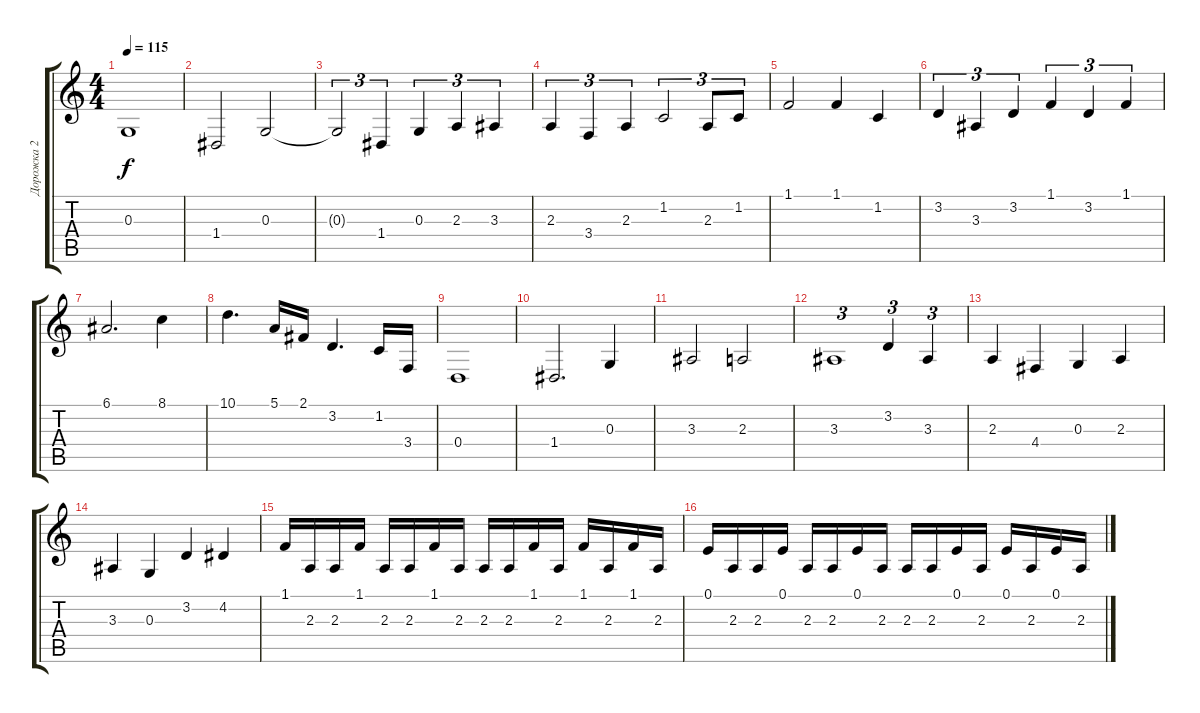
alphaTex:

\track ("Дорожка 2" "Дорожка 2") {instrument stringensemble1}
\staff {score tabs}
\tuning (E4 B3 G3 D3 A2 E2) {hide}
\ts (4 4)
\tempo 115
\clef g2
\ks c
0.3.1{dy f} |
1.4.2 0.3.2 |
0.3{t}.2{tu (3 2)} 1.4.4{tu (3 2)} 0.3.4{tu (3 2)} 2.3.4{tu (3 2)} 3.3.4{tu (3 2)} |
2.3.4{tu (3 2)} 3.4.4{tu (3 2)} 2.3.4{tu (3 2)} 1.2.2{tu (3 2)} 2.3.8{tu (3 2)} 1.2.8{tu (3 2)} |
1.1.2 1.1.4 1.2.4 |
3.2.4{tu (3 2)} 3.3.4{tu (3 2)} 3.2.4{tu (3 2)} 1.1.4{tu (3 2)} 3.2.4{tu (3 2)} 1.1.4{tu (3 2)} |
6.1.2{d} 8.1.4 |
10.1.4{d} 5.1.16 2.1.16 3.2.4{d} 1.2.16 3.4.16 |
0.4.1 |
1.4.2{d} 0.3.4 |
3.3.2 2.3.2 |
3.3.1{tu (3 2)} 3.2.4{tu (3 2)} 3.3.4{tu (3 2)} |
2.3.4 4.4.4 0.3.4 2.3.4 |
3.3.4 0.3.4 3.2.4 4.2.4 |
1.1.16 2.3.16 2.3.16 1.1.16 2.3.16 2.3.16 1.1.16 2.3.16 2.3.16 2.3.16 1.1.16 2.3.16 1.1.16 2.3.16 1.1.16 2.3.16 |
0.1.16 2.3.16 2.3.16 0.1.16 2.3.16 2.3.16 0.1.16 2.3.16 2.3.16 2.3.16 0.1.16 2.3.16 0.1.16 2.3.16 0.1.16 2.3.16
